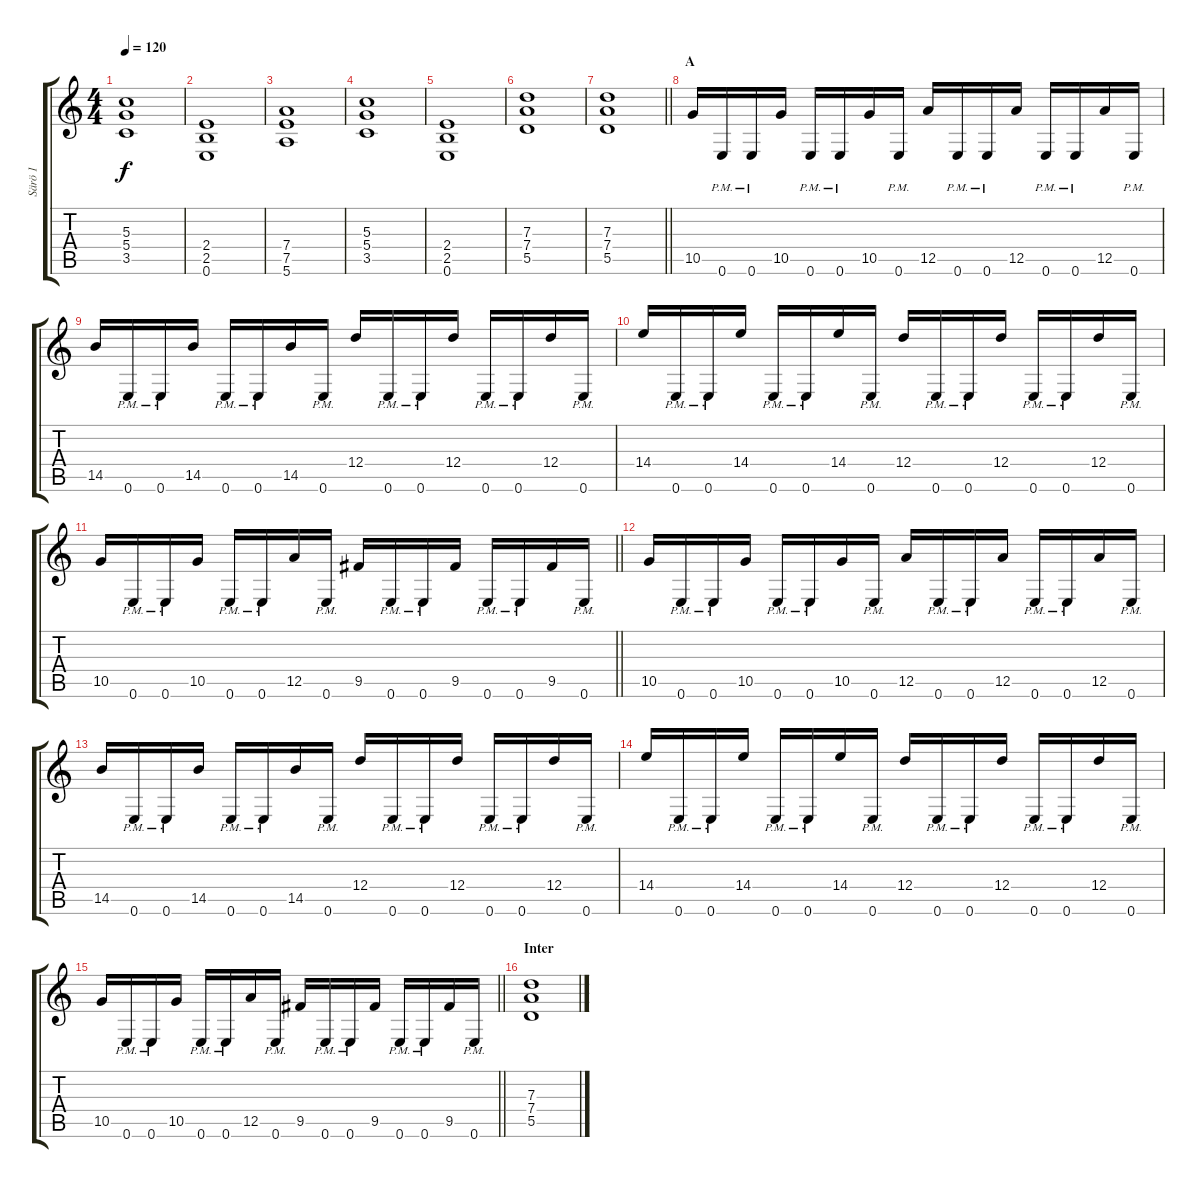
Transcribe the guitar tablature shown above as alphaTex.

\track ("Särö 1" "Särö 1") {instrument distortionguitar}
\staff {score tabs}
\tuning (E4 B3 G3 D3 A2 E2) {hide}
\ts (4 4)
\tempo 120
\clef g2
\ks c
(5.3 5.4 3.5).1{dy f} |
(2.4 2.5 0.6).1 |
(7.4 7.5 5.6).1 |
(5.3 5.4 3.5).1 |
(2.4 2.5 0.6).1 |
(7.3 7.4 5.5).1 |
\barLineRight lightlight
(7.3 7.4 5.5).1 |
\section ("" "A")
10.5.16 0.6{pm}.16 0.6{pm}.16 10.5.16 0.6{pm}.16 0.6{pm}.16 10.5.16 0.6{pm}.16 12.5.16 0.6{pm}.16 0.6{pm}.16 12.5.16 0.6{pm}.16 0.6{pm}.16 12.5.16 0.6{pm}.16 |
14.5.16 0.6{pm}.16 0.6{pm}.16 14.5.16 0.6{pm}.16 0.6{pm}.16 14.5.16 0.6{pm}.16 12.4.16 0.6{pm}.16 0.6{pm}.16 12.4.16 0.6{pm}.16 0.6{pm}.16 12.4.16 0.6{pm}.16 |
14.4.16 0.6{pm}.16 0.6{pm}.16 14.4.16 0.6{pm}.16 0.6{pm}.16 14.4.16 0.6{pm}.16 12.4.16 0.6{pm}.16 0.6{pm}.16 12.4.16 0.6{pm}.16 0.6{pm}.16 12.4.16 0.6{pm}.16 |
\barLineRight lightlight
10.5.16 0.6{pm}.16 0.6{pm}.16 10.5.16 0.6{pm}.16 0.6{pm}.16 12.5.16 0.6{pm}.16 9.5.16 0.6{pm}.16 0.6{pm}.16 9.5.16 0.6{pm}.16 0.6{pm}.16 9.5.16 0.6{pm}.16 |
10.5.16 0.6{pm}.16 0.6{pm}.16 10.5.16 0.6{pm}.16 0.6{pm}.16 10.5.16 0.6{pm}.16 12.5.16 0.6{pm}.16 0.6{pm}.16 12.5.16 0.6{pm}.16 0.6{pm}.16 12.5.16 0.6{pm}.16 |
14.5.16 0.6{pm}.16 0.6{pm}.16 14.5.16 0.6{pm}.16 0.6{pm}.16 14.5.16 0.6{pm}.16 12.4.16 0.6{pm}.16 0.6{pm}.16 12.4.16 0.6{pm}.16 0.6{pm}.16 12.4.16 0.6{pm}.16 |
14.4.16 0.6{pm}.16 0.6{pm}.16 14.4.16 0.6{pm}.16 0.6{pm}.16 14.4.16 0.6{pm}.16 12.4.16 0.6{pm}.16 0.6{pm}.16 12.4.16 0.6{pm}.16 0.6{pm}.16 12.4.16 0.6{pm}.16 |
\barLineRight lightlight
10.5.16 0.6{pm}.16 0.6{pm}.16 10.5.16 0.6{pm}.16 0.6{pm}.16 12.5.16 0.6{pm}.16 9.5.16 0.6{pm}.16 0.6{pm}.16 9.5.16 0.6{pm}.16 0.6{pm}.16 9.5.16 0.6{pm}.16 |
\section ("" "Inter")
(7.3 7.4 5.5).1
